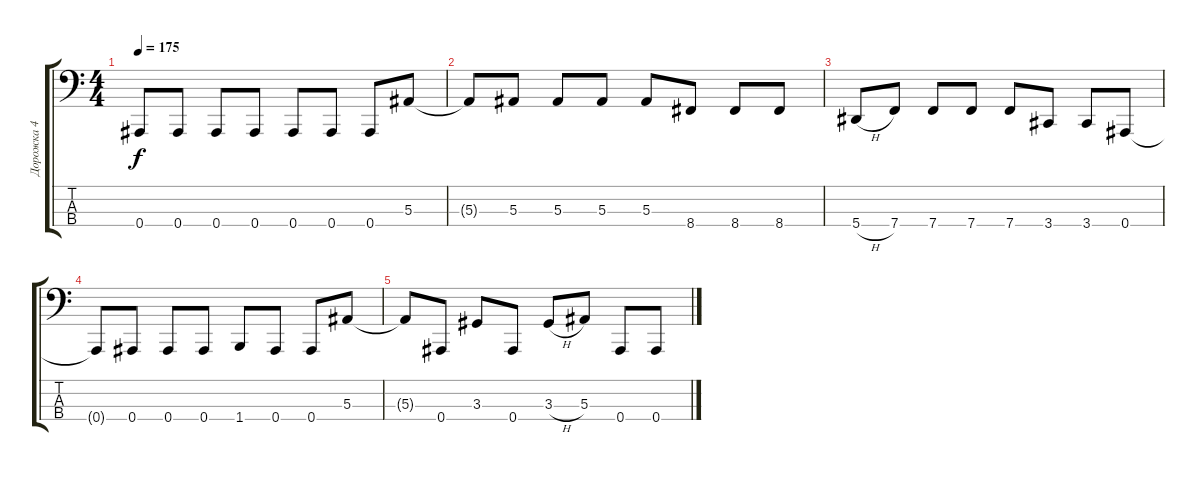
\track ("Дорожка 4" "Дорожка 4") {instrument electricbasspick}
\staff {score tabs}
\tuning (Eb2 Bb1 F1 Bb0) {hide}
\ts (4 4)
\tempo 175
\clef f4
\ks c
0.4.8{dy f} 0.4.8 0.4.8 0.4.8 0.4.8 0.4.8 0.4.8 5.3.8 |
5.3{t}.8 5.3.8 5.3.8 5.3.8 5.3.8 8.4.8 8.4.8 8.4.8 |
5.4{h}.8 7.4.8 7.4.8 7.4.8 7.4.8 3.4.8 3.4.8 0.4.8 |
0.4{t}.8 0.4.8 0.4.8 0.4.8 1.4.8 0.4.8 0.4.8 5.3.8 |
5.3{t}.8 0.4.8 3.3.8 0.4.8 3.3{h}.8 5.3.8 0.4.8 0.4.8
